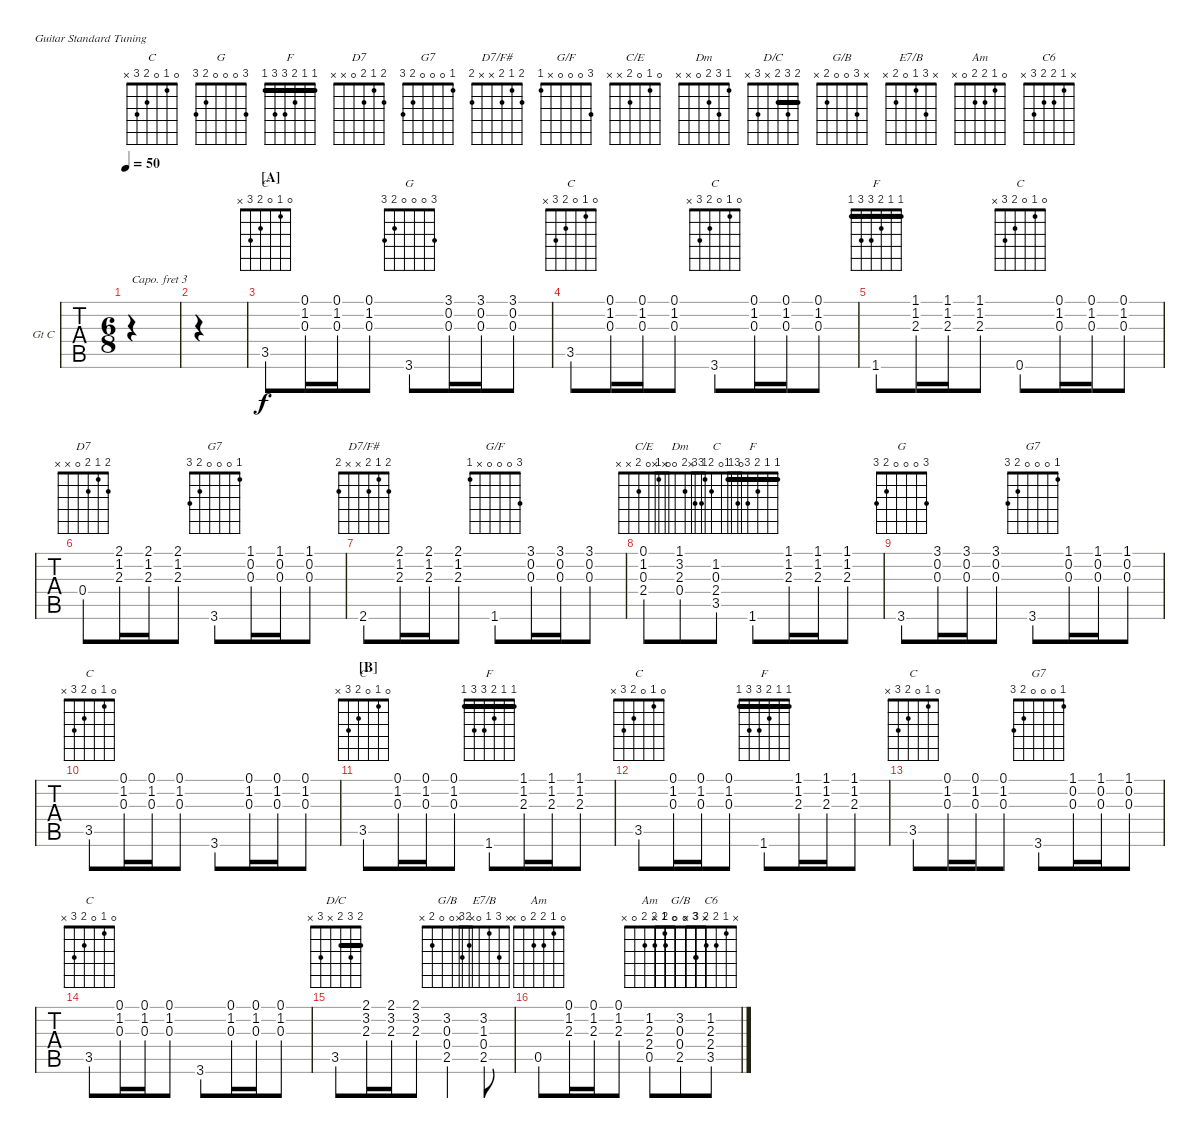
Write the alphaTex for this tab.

\defaultSystemsLayout 4
\bracketExtendMode nobrackets
\firstSystemTrackNameOrientation horizontal
\otherSystemsTrackNameOrientation horizontal
\chordDiagramsInScore
\track ("Guitar Chords" "Gt C") {instrument acousticguitarsteel}
\staff {tabs}
\capo 3
\tuning (E4 B3 G3 D3 A2 E2)
\chord ("C" 0 1 0 2 3 x)
\chord ("G" 3 0 0 0 2 3)
\chord ("F" 1 1 2 3 3 1) {barre (1 1)}
\chord ("D7" 2 1 2 0 x x)
\chord ("G7" 1 0 0 0 2 3)
\chord ("D7/F#" 2 1 2 x x 2)
\chord ("G/F" 3 0 0 0 x 1)
\chord ("C/E" 0 1 0 2 x x)
\chord ("Dm" 1 3 2 0 x x)
\chord ("D/C" 2 3 2 x 3 x) {barre 2}
\chord ("G/B" x 3 0 0 2 x)
\chord ("E7/B" x 3 1 0 2 x)
\chord ("Am" 0 1 2 2 0 x)
\chord ("C6" x 1 2 2 3 x)
\ts (6 8)
\tempo 50
\clef g2
\ks eb
|
|
\section ("A" "")
\scale
0.245059 3.5.8{ch "C"} (0.3 1.2 0.1).16 (0.3 1.2 0.1).16 (0.3 1.2 0.1).8 3.6.8{ch "G"} (0.3 3.1 0.2).16 (0.3 3.1 0.2).16 (0.3 3.1 0.2).8 |
3.5.8{ch "C"} (0.3 1.2 0.1).16 (0.3 1.2 0.1).16 (0.3 1.2 0.1).8 3.6.8{ch "C"} (0.3 1.2 0.1).16 (0.3 1.2 0.1).16 (0.3 1.2 0.1).8 |
1.6.8{ch "F"} (2.3 1.2 1.1).16 (2.3 1.2 1.1).16 (2.3 1.2 1.1).8 0.6.8{ch "C"} (0.3 1.2 0.1).16 (0.3 1.2 0.1).16 (0.3 1.2 0.1).8 |
0.4.8{ch "D7"} (2.3 1.2 2.1).16 (2.3 1.2 2.1).16 (2.3 1.2 2.1).8 3.6.8{ch "G7"} (0.3 0.2 1.1).16 (0.3 0.2 1.1).16 (0.3 0.2 1.1).8 |
2.6.8{ch "D7/F#"} (2.3 1.2 2.1).16 (2.3 1.2 2.1).16 (2.3 1.2 2.1).8 1.6.8{ch "G/F"} (0.3 3.1 0.2).16 (0.3 3.1 0.2).16 (0.3 3.1 0.2).8 |
(2.4 0.3 1.2 0.1).8{ch "C/E"} (0.4 2.3 3.2 1.1).8{ch "Dm"} (3.5 2.4 0.3 1.2).8{ch "C"} 1.6.8{ch "F"} (2.3 1.2 1.1).16 (2.3 1.2 1.1).16 (2.3 1.2 1.1).8 |
3.6.8{ch "G"} (0.3 3.1 0.2).16 (0.3 3.1 0.2).16 (0.3 3.1 0.2).8 3.6.8{ch "G7"} (0.3 0.2 1.1).16 (0.3 0.2 1.1).16 (0.3 0.2 1.1).8 |
3.5.8{ch "C"} (0.3 1.2 0.1).16 (0.3 1.2 0.1).16 (0.3 1.2 0.1).8 3.6.8 (0.3 1.2 0.1).16 (0.3 1.2 0.1).16 (0.3 1.2 0.1).8 |
\section ("B" "")
3.5.8{ch "C"} (0.3 1.2 0.1).16 (0.3 1.2 0.1).16 (0.3 1.2 0.1).8 1.6.8{ch "F"} (2.3 1.2 1.1).16 (2.3 1.2 1.1).16 (2.3 1.2 1.1).8 |
3.5.8{ch "C"} (0.3 1.2 0.1).16 (0.3 1.2 0.1).16 (0.3 1.2 0.1).8 1.6.8{ch "F"} (2.3 1.2 1.1).16 (2.3 1.2 1.1).16 (2.3 1.2 1.1).8 |
3.5.8{ch "C"} (0.3 1.2 0.1).16 (0.3 1.2 0.1).16 (0.3 1.2 0.1).8 3.6.8{ch "G7"} (0.3 0.2 1.1).16 (0.3 0.2 1.1).16 (0.3 0.2 1.1).8 |
3.5.8{ch "C"} (0.3 1.2 0.1).16 (0.3 1.2 0.1).16 (0.3 1.2 0.1).8 3.6.8 (0.3 1.2 0.1).16 (0.3 1.2 0.1).16 (0.3 1.2 0.1).8 |
3.5.8{ch "D/C"} (2.3 3.2 2.1).16 (2.3 3.2 2.1).16 (2.3 3.2 2.1).8 (2.5 0.4 0.3 3.2).4{ch "G/B"} (2.5 0.4 1.3 3.2).8{ch "E7/B"} |
0.5.8{ch "Am"} (2.3 1.2 0.1).16 (2.3 1.2 0.1).16 (2.3 1.2 0.1).8 (2.3 1.2 0.5 2.4).8{ch "Am"} (2.5 0.4 0.3 3.2).8{ch "G/B"} (3.5 2.4 2.3 1.2).8{ch "C6"}
